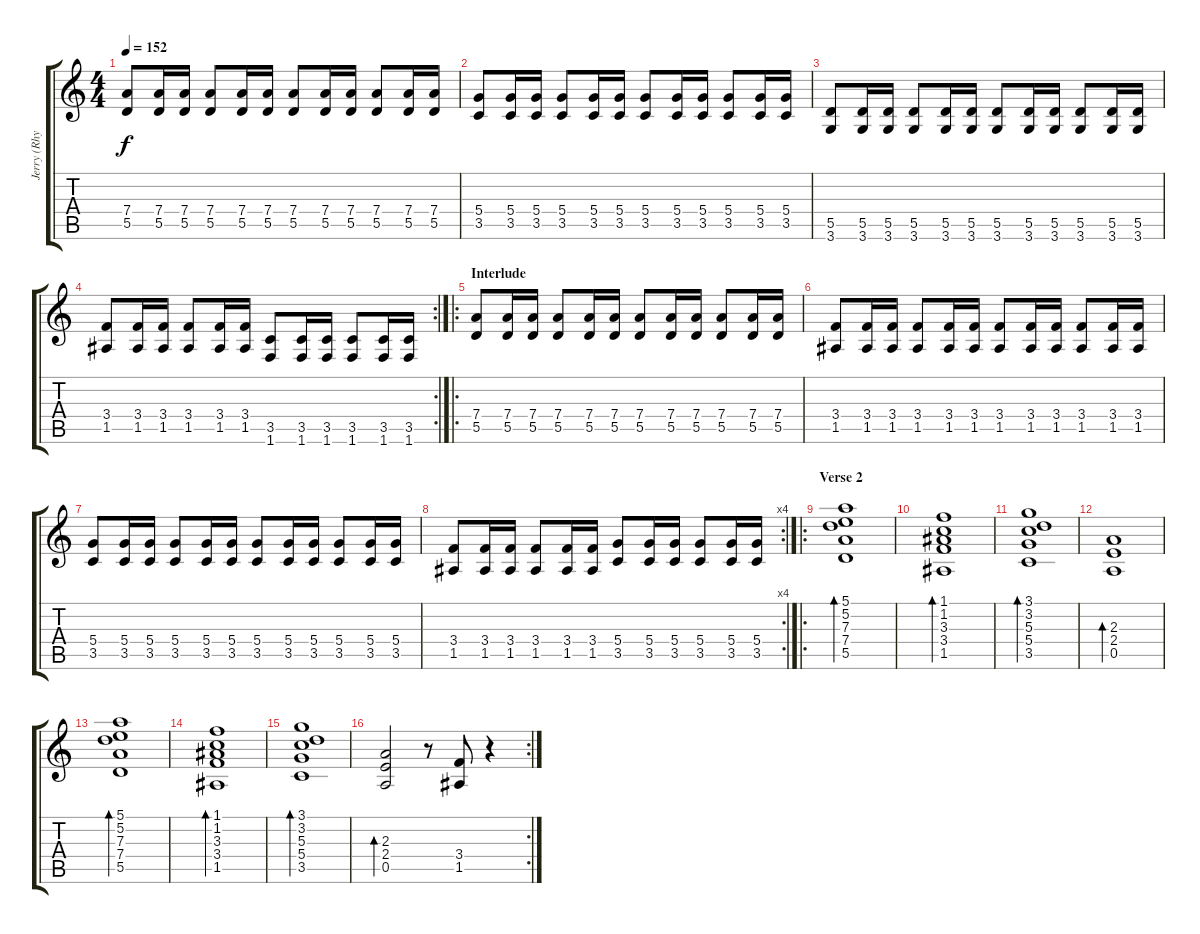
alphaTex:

\track ("Jerry (Rhythm)" "Jerry (Rhy") {instrument distortionguitar}
\staff {score tabs}
\tuning (E4 B3 G3 D3 A2 E2) {hide}
\ts (4 4)
\tempo 152
\clef g2
\ks c
(7.4 5.5).8{dy f} (7.4 5.5).16 (7.4 5.5).16 (7.4 5.5).8 (7.4 5.5).16 (7.4 5.5).16 (7.4 5.5).8 (7.4 5.5).16 (7.4 5.5).16 (7.4 5.5).8 (7.4 5.5).16 (7.4 5.5).16 |
(5.4 3.5).8 (5.4 3.5).16 (5.4 3.5).16 (5.4 3.5).8 (5.4 3.5).16 (5.4 3.5).16 (5.4 3.5).8 (5.4 3.5).16 (5.4 3.5).16 (5.4 3.5).8 (5.4 3.5).16 (5.4 3.5).16 |
(5.5 3.6).8 (5.5 3.6).16 (5.5 3.6).16 (5.5 3.6).8 (5.5 3.6).16 (5.5 3.6).16 (5.5 3.6).8 (5.5 3.6).16 (5.5 3.6).16 (5.5 3.6).8 (5.5 3.6).16 (5.5 3.6).16 |
\rc 2
(3.4 1.5).8 (3.4 1.5).16 (3.4 1.5).16 (3.4 1.5).8 (3.4 1.5).16 (3.4 1.5).16 (3.5 1.6).8 (3.5 1.6).16 (3.5 1.6).16 (3.5 1.6).8 (3.5 1.6).16 (3.5 1.6).16 |
\ro
\section ("" "Interlude")
(7.4 5.5).8 (7.4 5.5).16 (7.4 5.5).16 (7.4 5.5).8 (7.4 5.5).16 (7.4 5.5).16 (7.4 5.5).8 (7.4 5.5).16 (7.4 5.5).16 (7.4 5.5).8 (7.4 5.5).16 (7.4 5.5).16 |
(3.4 1.5).8 (3.4 1.5).16 (3.4 1.5).16 (3.4 1.5).8 (3.4 1.5).16 (3.4 1.5).16 (3.4 1.5).8 (3.4 1.5).16 (3.4 1.5).16 (3.4 1.5).8 (3.4 1.5).16 (3.4 1.5).16 |
(5.4 3.5).8 (5.4 3.5).16 (5.4 3.5).16 (5.4 3.5).8 (5.4 3.5).16 (5.4 3.5).16 (5.4 3.5).8 (5.4 3.5).16 (5.4 3.5).16 (5.4 3.5).8 (5.4 3.5).16 (5.4 3.5).16 |
\rc 4
(3.4 1.5).8 (3.4 1.5).16 (3.4 1.5).16 (3.4 1.5).8 (3.4 1.5).16 (3.4 1.5).16 (5.4 3.5).8 (5.4 3.5).16 (5.4 3.5).16 (5.4 3.5).8 (5.4 3.5).16 (5.4 3.5).16 |
\ro
\section ("" "Verse 2")
(5.1 5.2 7.3 7.4 5.5).1{bd 240} |
(1.1 1.2 3.3 3.4 1.5).1{bd 240} |
(3.1 3.2 5.3 5.4 3.5).1{bd 240} |
(2.3 2.4 0.5).1{bd 240} |
(5.1 5.2 7.3 7.4 5.5).1{bd 240} |
(1.1 1.2 3.3 3.4 1.5).1{bd 240} |
(3.1 3.2 5.3 5.4 3.5).1{bd 240} |
\rc 2
(2.3 2.4 0.5).2{bd 240} r.8 (3.4 1.5).8 r.4
